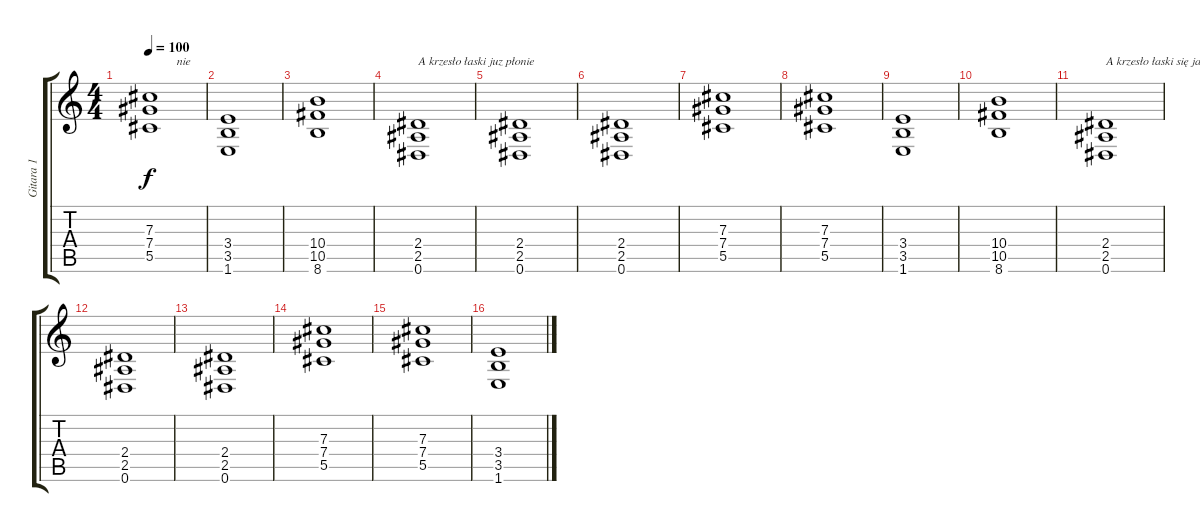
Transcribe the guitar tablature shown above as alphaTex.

\track ("Gitara 1" "Gitara 1") {instrument distortionguitar}
\staff {score tabs}
\tuning (Eb4 Bb3 Gb3 Db3 Ab2 Eb2) {hide}
\ts (4 4)
\tempo 100
\clef g2
\ks c
(7.3 7.4 5.5).1{txt "         nie" dy f} |
(3.4 3.5 1.6).1 |
(10.4 10.5 8.6).1 |
(2.4 2.5 0.6).1{txt "A krzesło łaski juz płonie"} |
(2.4 2.5 0.6).1 |
(2.4 2.5 0.6).1 |
(7.3 7.4 5.5).1 |
(7.3 7.4 5.5).1 |
(3.4 3.5 1.6).1 |
(10.4 10.5 8.6).1 |
(2.4 2.5 0.6).1{txt "A krzesło łaski się jarzy"} |
(2.4 2.5 0.6).1 |
(2.4 2.5 0.6).1 |
(7.3 7.4 5.5).1 |
(7.3 7.4 5.5).1 |
(3.4 3.5 1.6).1
